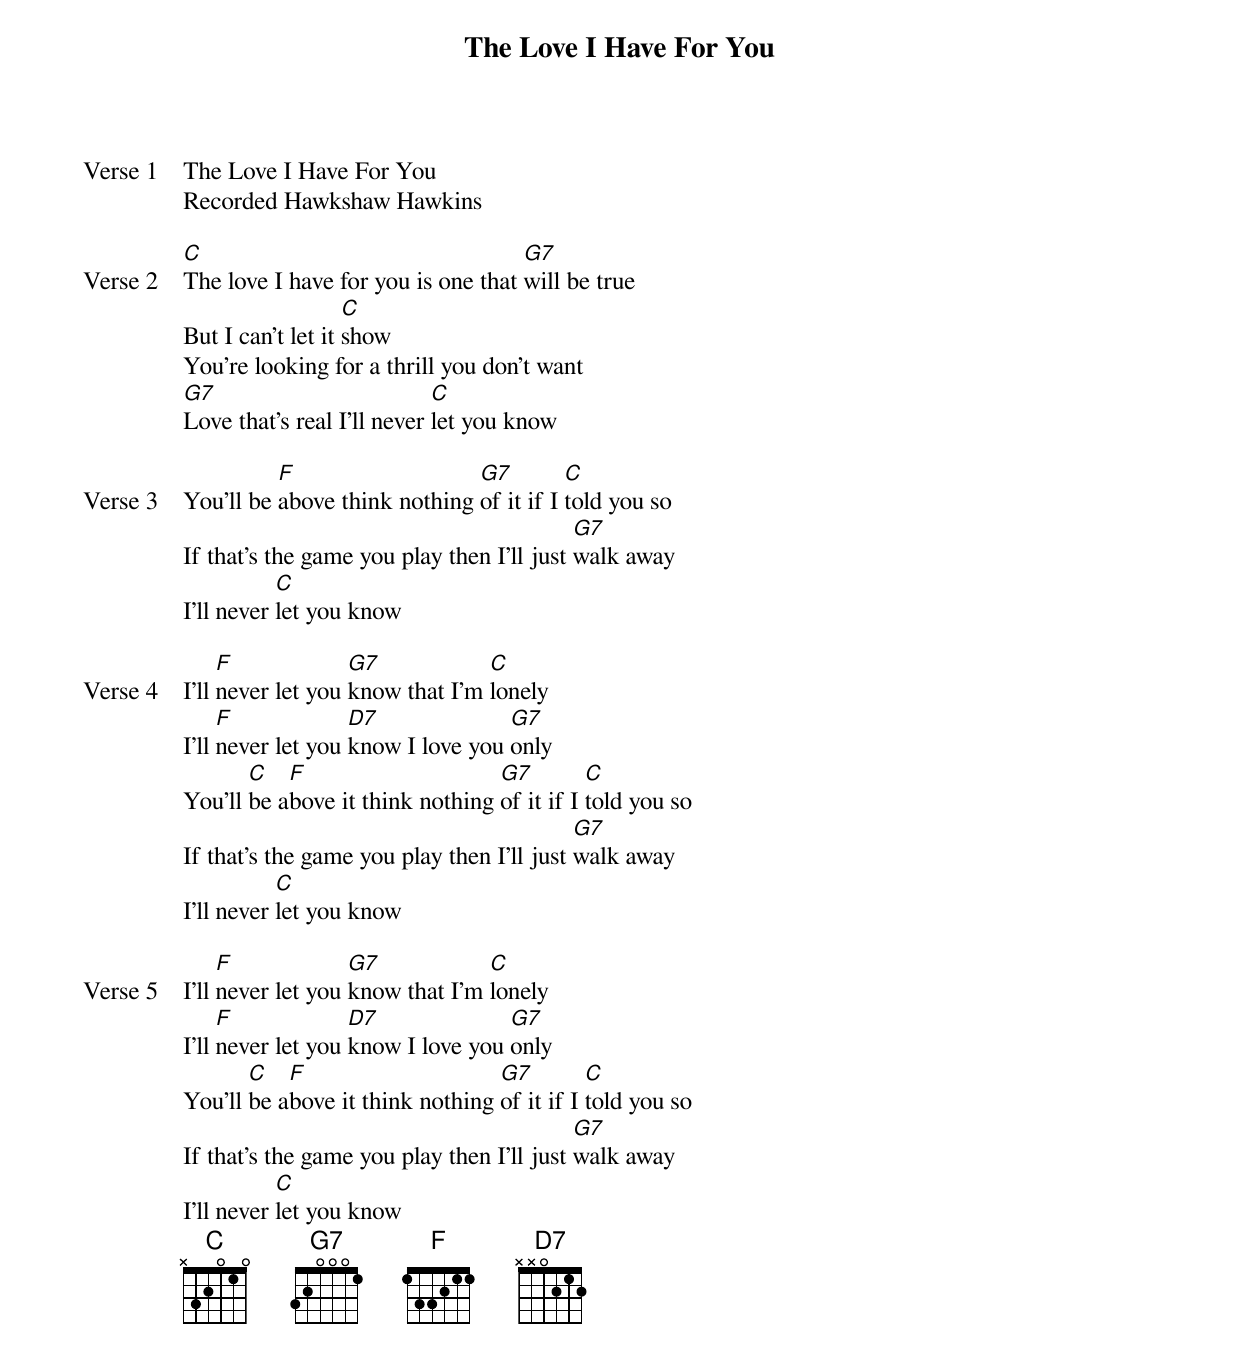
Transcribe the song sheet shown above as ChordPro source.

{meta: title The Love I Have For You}
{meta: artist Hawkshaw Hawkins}
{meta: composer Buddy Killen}

{start_of_verse: Verse 1}
The Love I Have For You
Recorded Hawkshaw Hawkins
{end_of_verse}

{start_of_verse: Verse 2}
[C]The love I have for you is one that [G7]will be true
But I can't let it [C]show
You're looking for a thrill you don't want
[G7]Love that's real I'll never [C]let you know
{end_of_verse}

{start_of_verse: Verse 3}
You'll be [F]above think nothing [G7]of it if I [C]told you so
If that's the game you play then I'll just [G7]walk away
I'll never [C]let you know
{end_of_verse}

{start_of_verse: Verse 4}
I'll [F]never let you [G7]know that I'm [C]lonely
I'll [F]never let you [D7]know I love you [G7]only
You'll [C]be a[F]bove it think nothing [G7]of it if I [C]told you so
If that's the game you play then I'll just [G7]walk away
I'll never [C]let you know
{end_of_verse}

{start_of_verse: Verse 5}
I'll [F]never let you [G7]know that I'm [C]lonely
I'll [F]never let you [D7]know I love you [G7]only
You'll [C]be a[F]bove it think nothing [G7]of it if I [C]told you so
If that's the game you play then I'll just [G7]walk away
I'll never [C]let you know
{end_of_verse}
